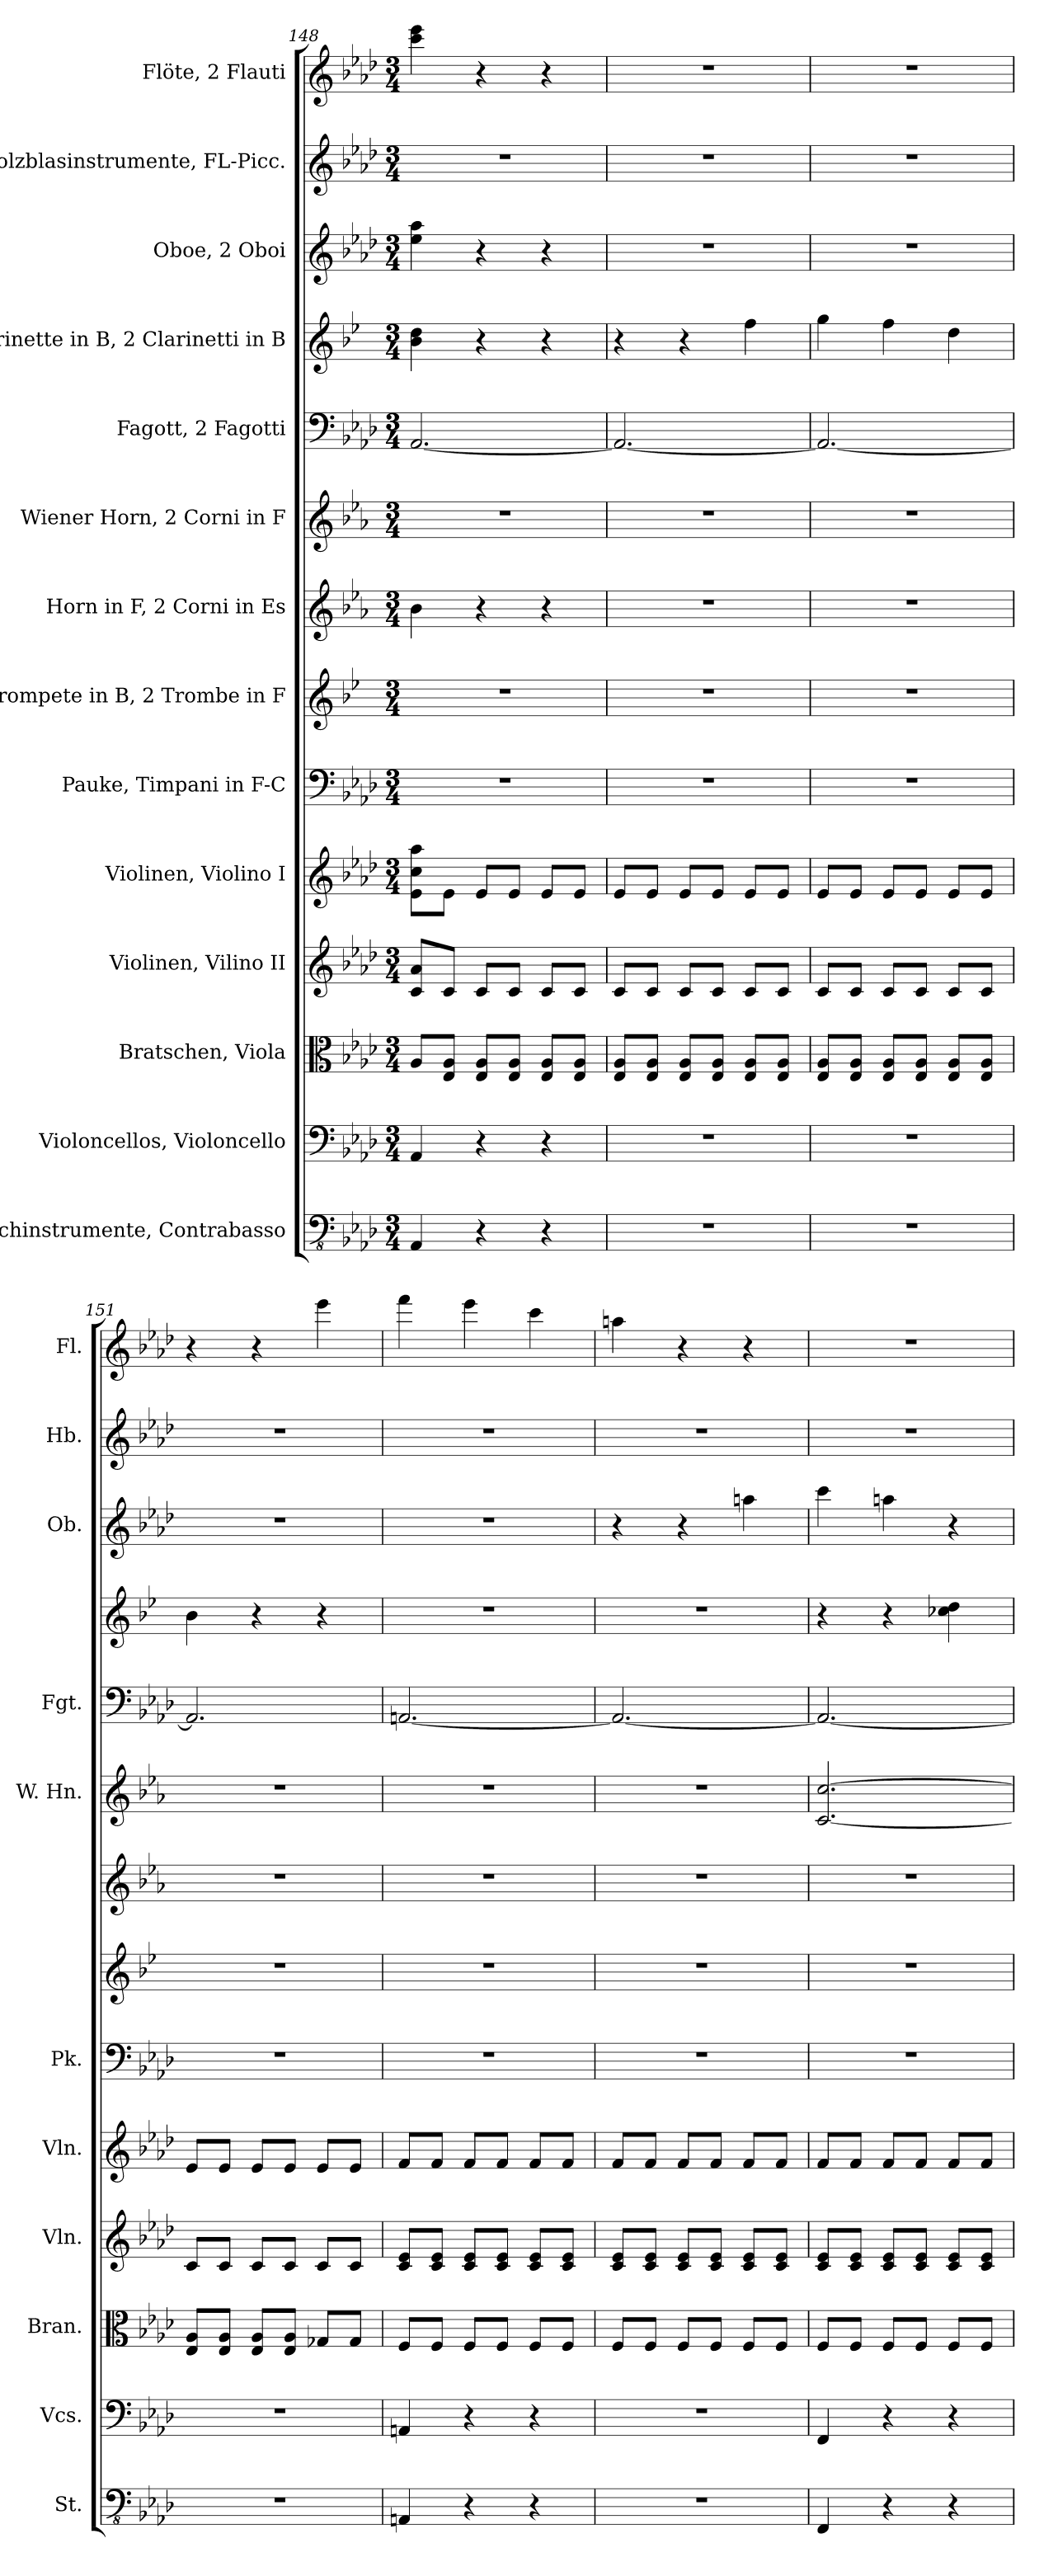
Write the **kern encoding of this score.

**kern	**kern	**kern	**kern	**kern	**kern	**kern	**kern	**kern	**kern	**kern	**kern	**kern	**kern
*part14	*part13	*part12	*part11	*part10	*part9	*part8	*part7	*part6	*part5	*part4	*part3	*part2	*part1
*staff14	*staff13	*staff12	*staff11	*staff10	*staff9	*staff8	*staff7	*staff6	*staff5	*staff4	*staff3	*staff2	*staff1
*I"Streichinstrumente, Contrabasso	*I"Violoncellos, Violoncello	*I"Bratschen, Viola	*I"Violinen, Vilino II	*I"Violinen, Violino I	*I"Pauke, Timpani in F-C	*I"Trompete in B, 2 Trombe in F	*I"Horn in F, 2 Corni in Es	*I"Wiener Horn, 2 Corni in F	*I"Fagott, 2 Fagotti	*I"Klarinette in B, 2 Clarinetti in B	*I"Oboe, 2 Oboi	*I"Holzblasinstrumente, FL-Picc.	*I"Flöte, 2 Flauti
*I'St.	*I'Vcs.	*I'Bran.	*I'Vln.	*I'Vln.	*I'Pk.	*	*	*I'W. Hn.	*I'Fgt.	*	*I'Ob.	*I'Hb.	*I'Fl.
!!LO:PB:g=z
*clefFv4	*clefF4	*clefC3	*clefG2	*clefG2	*clefF4	*clefG2	*clefG2	*clefG2	*clefF4	*clefG2	*clefG2	*clefG2	*clefG2
*	*	*	*	*	*	*ITrd1c2	*ITrd4c7	*ITrd4c7	*	*ITrd1c2	*	*	*
*k[b-e-a-d-]	*k[b-e-a-d-]	*k[b-e-a-d-]	*k[b-e-a-d-]	*k[b-e-a-d-]	*k[b-e-a-d-]	*k[b-e-a-d-]	*k[b-e-a-d-]	*k[b-e-a-d-]	*k[b-e-a-d-]	*k[b-e-a-d-]	*k[b-e-a-d-]	*k[b-e-a-d-]	*k[b-e-a-d-]
*M3/4	*M3/4	*M3/4	*M3/4	*M3/4	*M3/4	*M3/4	*M3/4	*M3/4	*M3/4	*M3/4	*M3/4	*M3/4	*M3/4
=148	=148	=148	=148	=148	=148	=148	=148	=148	=148	=148	=148	=148	=148
4AAA-/	4AA-/	8A-/L	8c/ 8a-/L	8e-\ 8cc\ 8aa-\L	2.r	2.r	4e-\	2.r	[2.AA-/	4a-\ 4cc\	4ee-\ 4aa-\	2.r	4ccc\ 4eee-\
.	.	8E-/ 8A-/J	8c/J	8e-\J	.	.	.	.	.	.	.	.	.
4r	4r	8E-/ 8A-/L	8c/L	8e-/L	.	.	4r	.	.	4r	4r	.	4r
.	.	8E-/ 8A-/J	8c/J	8e-/J	.	.	.	.	.	.	.	.	.
4r	4r	8E-/ 8A-/L	8c/L	8e-/L	.	.	4r	.	.	4r	4r	.	4r
.	.	8E-/ 8A-/J	8c/J	8e-/J	.	.	.	.	.	.	.	.	.
=149	=149	=149	=149	=149	=149	=149	=149	=149	=149	=149	=149	=149	=149
2.r	2.r	8E-/ 8A-/L	8c/L	8e-/L	2.r	2.r	2.r	2.r	2.AA-/_	4r	2.r	2.r	2.r
.	.	8E-/ 8A-/J	8c/J	8e-/J	.	.	.	.	.	.	.	.	.
.	.	8E-/ 8A-/L	8c/L	8e-/L	.	.	.	.	.	4r	.	.	.
.	.	8E-/ 8A-/J	8c/J	8e-/J	.	.	.	.	.	.	.	.	.
.	.	8E-/ 8A-/L	8c/L	8e-/L	.	.	.	.	.	4ee-\	.	.	.
.	.	8E-/ 8A-/J	8c/J	8e-/J	.	.	.	.	.	.	.	.	.
=150	=150	=150	=150	=150	=150	=150	=150	=150	=150	=150	=150	=150	=150
2.r	2.r	8E-/ 8A-/L	8c/L	8e-/L	2.r	2.r	2.r	2.r	2.AA-/_	4ff\	2.r	2.r	2.r
.	.	8E-/ 8A-/J	8c/J	8e-/J	.	.	.	.	.	.	.	.	.
.	.	8E-/ 8A-/L	8c/L	8e-/L	.	.	.	.	.	4ee-\	.	.	.
.	.	8E-/ 8A-/J	8c/J	8e-/J	.	.	.	.	.	.	.	.	.
.	.	8E-/ 8A-/L	8c/L	8e-/L	.	.	.	.	.	4cc\	.	.	.
.	.	8E-/ 8A-/J	8c/J	8e-/J	.	.	.	.	.	.	.	.	.
=151	=151	=151	=151	=151	=151	=151	=151	=151	=151	=151	=151	=151	=151
2.r	2.r	8E-/ 8A-/L	8c/L	8e-/L	2.r	2.r	2.r	2.r	2.AA-/]	4a-\	2.r	2.r	4r
.	.	8E-/ 8A-/J	8c/J	8e-/J	.	.	.	.	.	.	.	.	.
.	.	8E-/ 8A-/L	8c/L	8e-/L	.	.	.	.	.	4r	.	.	4r
.	.	8E-/ 8A-/J	8c/J	8e-/J	.	.	.	.	.	.	.	.	.
.	.	8G-X/L	8c/L	8e-/L	.	.	.	.	.	4r	.	.	4eee-\
.	.	8G-/J	8c/J	8e-/J	.	.	.	.	.	.	.	.	.
=152	=152	=152	=152	=152	=152	=152	=152	=152	=152	=152	=152	=152	=152
4AAAn/	4AAn/	8F/L	8c/ 8e-/L	8f/L	2.r	2.r	2.r	2.r	[2.AAn/	2.r	2.r	2.r	4fff\
.	.	8F/J	8c/ 8e-/J	8f/J	.	.	.	.	.	.	.	.	.
4r	4r	8F/L	8c/ 8e-/L	8f/L	.	.	.	.	.	.	.	.	4eee-\
.	.	8F/J	8c/ 8e-/J	8f/J	.	.	.	.	.	.	.	.	.
4r	4r	8F/L	8c/ 8e-/L	8f/L	.	.	.	.	.	.	.	.	4ccc\
.	.	8F/J	8c/ 8e-/J	8f/J	.	.	.	.	.	.	.	.	.
!!LO:PB:g=z
=153	=153	=153	=153	=153	=153	=153	=153	=153	=153	=153	=153	=153	=153
2.r	2.r	8F/L	8c/ 8e-/L	8f/L	2.r	2.r	2.r	2.r	2.AA/_	2.r	4r	2.r	4aan\
.	.	8F/J	8c/ 8e-/J	8f/J	.	.	.	.	.	.	.	.	.
.	.	8F/L	8c/ 8e-/L	8f/L	.	.	.	.	.	.	4r	.	4r
.	.	8F/J	8c/ 8e-/J	8f/J	.	.	.	.	.	.	.	.	.
.	.	8F/L	8c/ 8e-/L	8f/L	.	.	.	.	.	.	4aan\	.	4r
.	.	8F/J	8c/ 8e-/J	8f/J	.	.	.	.	.	.	.	.	.
=154	=154	=154	=154	=154	=154	=154	=154	=154	=154	=154	=154	=154	=154
4FFF/	4FF/	8F/L	8c/ 8e-/L	8f/L	2.r	2.r	2.r	[2.F/ [2.f/	2.AA/_	4r	4ccc\	2.r	2.r
.	.	8F/J	8c/ 8e-/J	8f/J	.	.	.	.	.	.	.	.	.
4r	4r	8F/L	8c/ 8e-/L	8f/L	.	.	.	.	.	4r	4aan\	.	.
.	.	8F/J	8c/ 8e-/J	8f/J	.	.	.	.	.	.	.	.	.
4r	4r	8F/L	8c/ 8e-/L	8f/L	.	.	.	.	.	4b--X\ 4cc\	4r	.	.
.	.	8F/J	8c/ 8e-/J	8f/J	.	.	.	.	.	.	.	.	.
=	=	=	=	=	=	=	=	=	=	=	=	=	=
*-	*-	*-	*-	*-	*-	*-	*-	*-	*-	*-	*-	*-	*-
